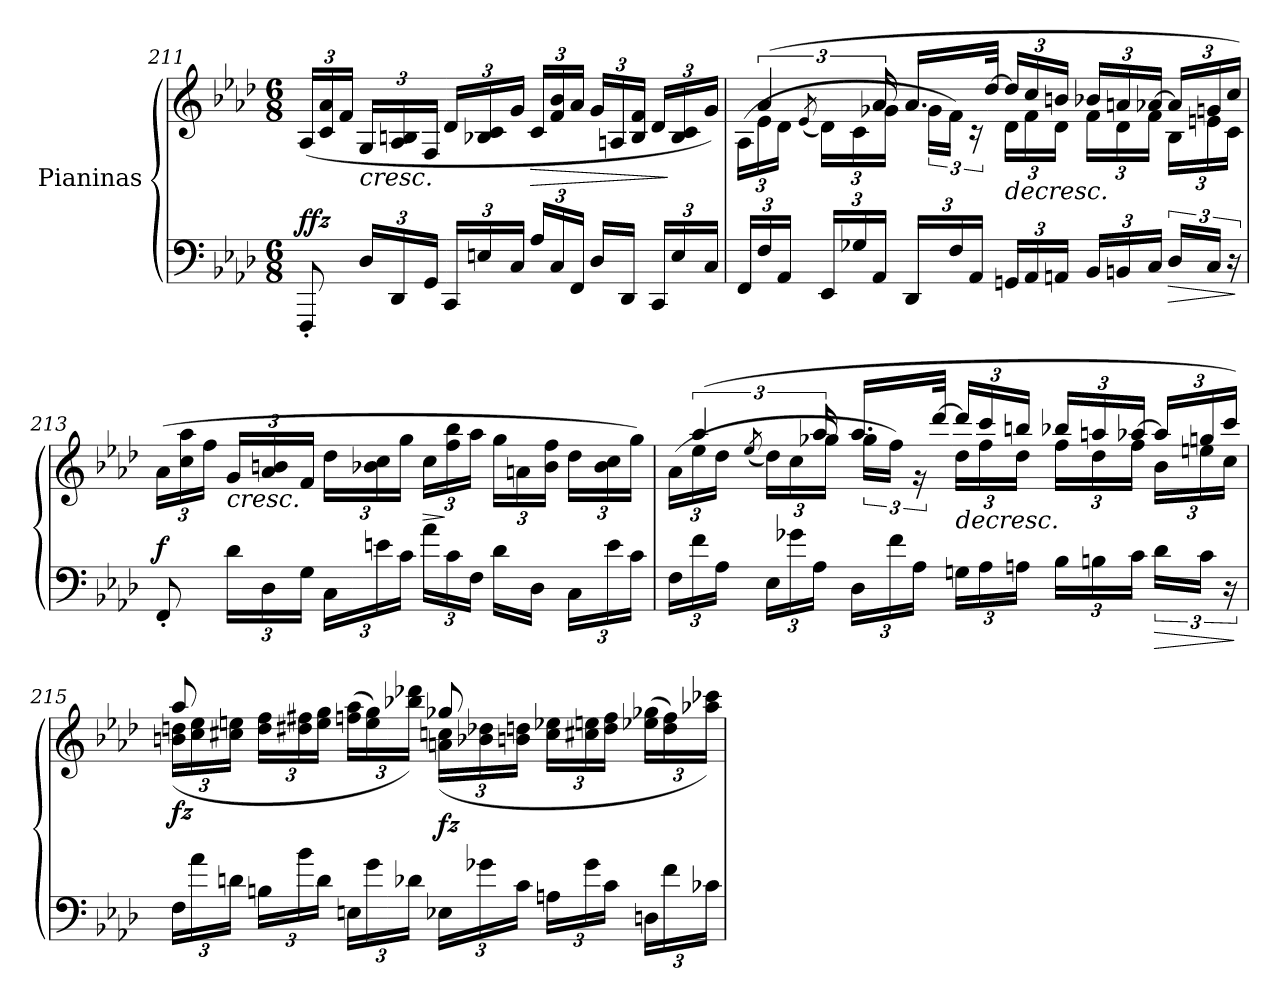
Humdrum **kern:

**kern	**kern	**dynam
*part1	*part1	*part1
*staff2	*staff1	*staff1/2
*I"Pianinas	*	*
!!LO:LB:g=z
*clefF4	*clefG2	*
*k[b-e-a-d-]	*k[b-e-a-d-]	*
*M6/8	*M6/8	*
*	*Xbrackettup	*
=211	=211	=211
!	!	!LO:DY:a=2
!	!	!LO:DY:n=1:b=2
8FFF'/	(>24A-/LL	f fz
.	24c/ 24a-/	.
.	24f/JJ	.
*Xbrackettup	*	*
!	!	!LO:HP:b
24D-/LL	24G/LL	<
24DD-/	24A-/ 24Bn/	.
24GG/JJ	24F/JJ	.
24CC/LL	24d-/LL	.
24En/	24B-X/ 24c/	.
24C/JJ	24g/JJ	.
!	!	!LO:HP:b
24A-/LL	24c/LL	>
24C/	24f/ 24b-/	.
24FF/JJ	24a-/JJ	.
16D-/LL	24g/LL	.
.	24An/	.
16DD-/JJ	.	.
.	24B-/ 24f/JJ	.
24CC/LL	24d-/LL	.
24E/	24B-/ 24c/	]
24C/JJ	24g/JJ)	.
=212	=212	=212
*	*^	*
*	*brackettup	*Xbrackettup	*
24FF/LL	24ryy	(<24A-\LL	.
24F/	(>6a-/	24e-\	.
24AA-/JJ	.	24d-\JJ	.
.	.	(<8qe-/	.
24EE-/LL	.	24d-\LL)	.
24G-X/	.	24c\	.
24AA-/JJ	24a-/	24g-X\JJ	.
*	*	*brackettup	*
24DD-/LL	16.a-/LL	24g-\LL	.
24F/	.	24f\JJ)	.
24AA-/JJ	.	24r	.
.	[32dd-/JJk	.	.
!	!	!	!LO:HP:n=1:b
*	*	*Xbrackettup	*
24GGn/LL	24dd-/LL]	24d-\LL	[ >
24AA-/	24cc/	24f\	.
24AAn/JJ	24bn/JJ	24d-\JJ	.
24BB-/LL	24b-X/LL	24f\LL	.
24BBn/	24an/	24d-\	.
24C/JJ	[24a-X/JJ	24f\JJ	.
*brackettup	*	*	*
!	!	!	!LO:HP:b=2
24D-/LL	24a-/LL]	24B-\LL	>
24C/JJ	24gn/	24en\	.
24r	24cc/JJ)	24c\JJ	.
*	*v	*v	*
.	.	]
!!LO:LB:g=z
=213	=213	=213
!	!	!LO:DY:a=2
8FF'/	(>24a-\LL	f
.	24cc\ 24aa-\	.
.	24ff\JJ	.
*Xbrackettup	*	*
!	!	!LO:HP:b
24d-\LL	24g/LL	<
24D-\	24a-/ 24bn/	.
24G\JJ	24f/JJ	.
24C\LL	24dd-\LL	.
24en\	24b-X\ 24cc\	.
24c\JJ	24gg\JJ	.
!	!	!LO:HP:b
24a-\LL	24cc\LL	>
24c\	24ff\ 24bb-\	]
24F\JJ	24aa-\JJ	.
16d-\LL	24gg\LL	.
.	24an\	.
16D-\JJ	.	.
.	24b-\ 24ff\JJ	.
24C\LL	24dd-\LL	.
24e\	24b-\ 24cc\	]
24c\JJ	24gg\JJ)	.
=214	=214	=214
*	*^	*
*	*brackettup	*Xbrackettup	*
24F\LL	24ryy	(<24a-\LL	.
24f\	(>6aa-/	24ee-\	.
24A-\JJ	.	24dd-\JJ	.
.	.	(<8qee-/	.
24E-\LL	.	24dd-\LL)	.
24g-X\	.	24cc\	.
24A-\JJ	24aa-/	24gg-X\JJ	.
*	*	*brackettup	*
24D-\LL	16.aa-/LL	24gg-\LL	.
24f\	.	24ff\JJ)	.
24A-\JJ	.	24r	.
.	[32ddd-/JJk	.	.
!	!	!	!LO:HP:n=1:b
*	*	*Xbrackettup	*
24Gn\LL	24ddd-/LL]	24dd-\LL	[ >
24A-\	24ccc/	24ff\	.
24An\JJ	24bbn/JJ	24dd-\JJ	.
24B-\LL	24bb-X/LL	24ff\LL	.
24Bn\	24aan/	24dd-\	.
24c\JJ	[24aa-X/JJ	24ff\JJ	.
*brackettup	*	*	*
!	!	!	!LO:HP:b=2
24d-\LL	24aa-/LL]	24b-\LL	>
24c\JJ	24ggn/	24een\	.
24r	24ccc/JJ)	24cc\JJ	.
*	*v	*v	*
.	.	]
!!LO:LB:g=z
=215	=215	=215
*Xbrackettup	*	*
*	*^	*
!	!	!	!LO:DY:b
24F\LL	8aa-/	(>24bn\ 24ddn\LL	fz
24a-\	.	24cc\ 24ee-\	.
24dn\JJ	.	24cc#X\ 24een\JJ	.
24Bn\LL	8ryy	24dd\ 24ff\LL	.
24b-\	.	24dd#X\ 24ff#X\	.
24d\JJ	.	24ee\ 24gg\JJ	.
24En\LL	8ryy	(>24ffn\ 24aa-\LL	.
24g\	.	24ee\ 24gg\)	.
24d-X\JJ	.	24bb-X\ 24ddd-X\JJ)	.
!	!	!	!LO:DY:n=1:a=2
24E-X\LL	8gg-X/	(>24an\ 24ccn\LL	] fz
24g-X\	.	24b-X\ 24dd-X\	.
24c\JJ	.	24bn\ 24ddn\JJ	.
24An\LL	8ryy	24cc\ 24ee-X\LL	.
24g-\	.	24cc#X\ 24een\	.
24c\JJ	.	24dd\ 24ff\JJ	.
24Dn\LL	8ryy	(>24ee-X\ 24gg-X\LL	.
24f\	.	24dd\ 24ff\)	.
24c-X\JJ	.	24aa-X\ 24ccc-X\JJ)	.
*	*v	*v	*
=	=	=
*-	*-	*-
